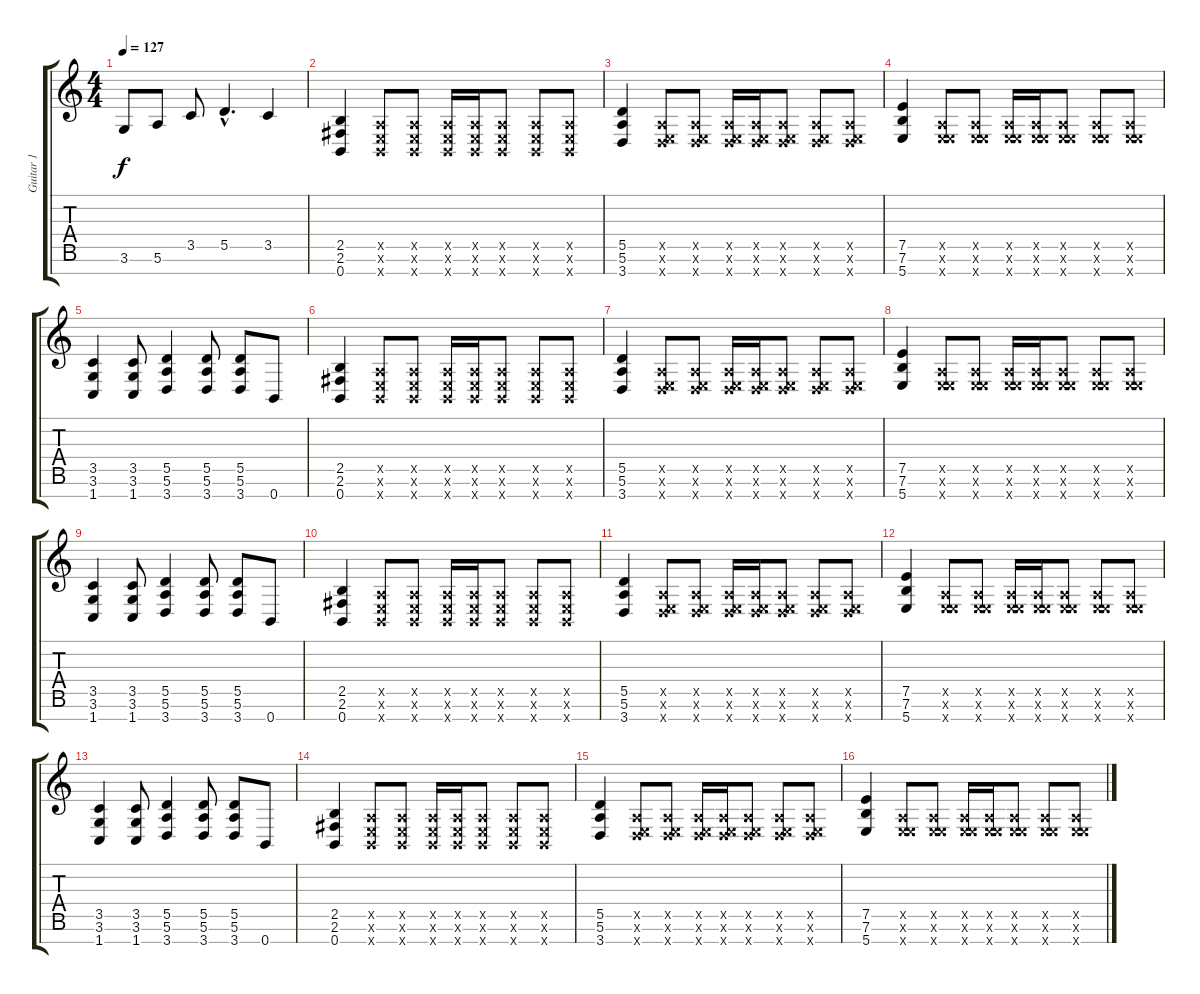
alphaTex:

\track ("Guitar 1" "Guitar 1") {instrument distortionguitar}
\staff {score tabs}
\tuning (E4 B3 G3 D3 A2 E2 B1) {hide}
\ts (4 4)
\tempo 127
\clef g2
\ks c
3.6.8{dy f} 5.6.8 3.5.8 5.5{hac}.4{d} 3.5.4 |
(2.5 2.6 0.7).4 (0.5{x} 0.6{x} 0.7{x}).8 (0.5{x} 0.6{x} 0.7{x}).8 (0.5{x} 0.6{x} 0.7{x}).16 (0.5{x} 0.6{x} 0.7{x}).16 (0.5{x} 0.6{x} 0.7{x}).8 (0.5{x} 0.6{x} 0.7{x}).8 (0.5{x} 0.6{x} 0.7{x}).8 |
(5.5 5.6 3.7).4 (0.5{x} 0.6{x} 3.7{x}).8 (0.5{x} 0.6{x} 3.7{x}).8 (0.5{x} 0.6{x} 3.7{x}).16 (0.5{x} 0.6{x} 3.7{x}).16 (0.5{x} 0.6{x} 3.7{x}).8 (0.5{x} 0.6{x} 3.7{x}).8 (0.5{x} 0.6{x} 3.7{x}).8 |
(7.5 7.6 5.7).4 (0.5{x} 0.6{x} 5.7{x}).8 (0.5{x} 0.6{x} 5.7{x}).8 (0.5{x} 0.6{x} 5.7{x}).16 (0.5{x} 0.6{x} 5.7{x}).16 (0.5{x} 0.6{x} 5.7{x}).8 (0.5{x} 0.6{x} 5.7{x}).8 (0.5{x} 0.6{x} 5.7{x}).8 |
(3.5 3.6 1.7).4 (3.5 3.6 1.7).8 (5.5 5.6 3.7).4 (5.5 5.6 3.7).8 (5.5 5.6 3.7).8 0.7.8 |
(2.5 2.6 0.7).4 (0.5{x} 0.6{x} 0.7{x}).8 (0.5{x} 0.6{x} 0.7{x}).8 (0.5{x} 0.6{x} 0.7{x}).16 (0.5{x} 0.6{x} 0.7{x}).16 (0.5{x} 0.6{x} 0.7{x}).8 (0.5{x} 0.6{x} 0.7{x}).8 (0.5{x} 0.6{x} 0.7{x}).8 |
(5.5 5.6 3.7).4 (0.5{x} 0.6{x} 3.7{x}).8 (0.5{x} 0.6{x} 3.7{x}).8 (0.5{x} 0.6{x} 3.7{x}).16 (0.5{x} 0.6{x} 3.7{x}).16 (0.5{x} 0.6{x} 3.7{x}).8 (0.5{x} 0.6{x} 3.7{x}).8 (0.5{x} 0.6{x} 3.7{x}).8 |
(7.5 7.6 5.7).4 (0.5{x} 0.6{x} 5.7{x}).8 (0.5{x} 0.6{x} 5.7{x}).8 (0.5{x} 0.6{x} 5.7{x}).16 (0.5{x} 0.6{x} 5.7{x}).16 (0.5{x} 0.6{x} 5.7{x}).8 (0.5{x} 0.6{x} 5.7{x}).8 (0.5{x} 0.6{x} 5.7{x}).8 |
(3.5 3.6 1.7).4 (3.5 3.6 1.7).8 (5.5 5.6 3.7).4 (5.5 5.6 3.7).8 (5.5 5.6 3.7).8 0.7.8 |
(2.5 2.6 0.7).4 (0.5{x} 0.6{x} 0.7{x}).8 (0.5{x} 0.6{x} 0.7{x}).8 (0.5{x} 0.6{x} 0.7{x}).16 (0.5{x} 0.6{x} 0.7{x}).16 (0.5{x} 0.6{x} 0.7{x}).8 (0.5{x} 0.6{x} 0.7{x}).8 (0.5{x} 0.6{x} 0.7{x}).8 |
(5.5 5.6 3.7).4 (0.5{x} 0.6{x} 3.7{x}).8 (0.5{x} 0.6{x} 3.7{x}).8 (0.5{x} 0.6{x} 3.7{x}).16 (0.5{x} 0.6{x} 3.7{x}).16 (0.5{x} 0.6{x} 3.7{x}).8 (0.5{x} 0.6{x} 3.7{x}).8 (0.5{x} 0.6{x} 3.7{x}).8 |
(7.5 7.6 5.7).4 (0.5{x} 0.6{x} 5.7{x}).8 (0.5{x} 0.6{x} 5.7{x}).8 (0.5{x} 0.6{x} 5.7{x}).16 (0.5{x} 0.6{x} 5.7{x}).16 (0.5{x} 0.6{x} 5.7{x}).8 (0.5{x} 0.6{x} 5.7{x}).8 (0.5{x} 0.6{x} 5.7{x}).8 |
(3.5 3.6 1.7).4 (3.5 3.6 1.7).8 (5.5 5.6 3.7).4 (5.5 5.6 3.7).8 (5.5 5.6 3.7).8 0.7.8 |
(2.5 2.6 0.7).4 (0.5{x} 0.6{x} 0.7{x}).8 (0.5{x} 0.6{x} 0.7{x}).8 (0.5{x} 0.6{x} 0.7{x}).16 (0.5{x} 0.6{x} 0.7{x}).16 (0.5{x} 0.6{x} 0.7{x}).8 (0.5{x} 0.6{x} 0.7{x}).8 (0.5{x} 0.6{x} 0.7{x}).8 |
(5.5 5.6 3.7).4 (0.5{x} 0.6{x} 3.7{x}).8 (0.5{x} 0.6{x} 3.7{x}).8 (0.5{x} 0.6{x} 3.7{x}).16 (0.5{x} 0.6{x} 3.7{x}).16 (0.5{x} 0.6{x} 3.7{x}).8 (0.5{x} 0.6{x} 3.7{x}).8 (0.5{x} 0.6{x} 3.7{x}).8 |
(7.5 7.6 5.7).4 (0.5{x} 0.6{x} 5.7{x}).8 (0.5{x} 0.6{x} 5.7{x}).8 (0.5{x} 0.6{x} 5.7{x}).16 (0.5{x} 0.6{x} 5.7{x}).16 (0.5{x} 0.6{x} 5.7{x}).8 (0.5{x} 0.6{x} 5.7{x}).8 (0.5{x} 0.6{x} 5.7{x}).8
